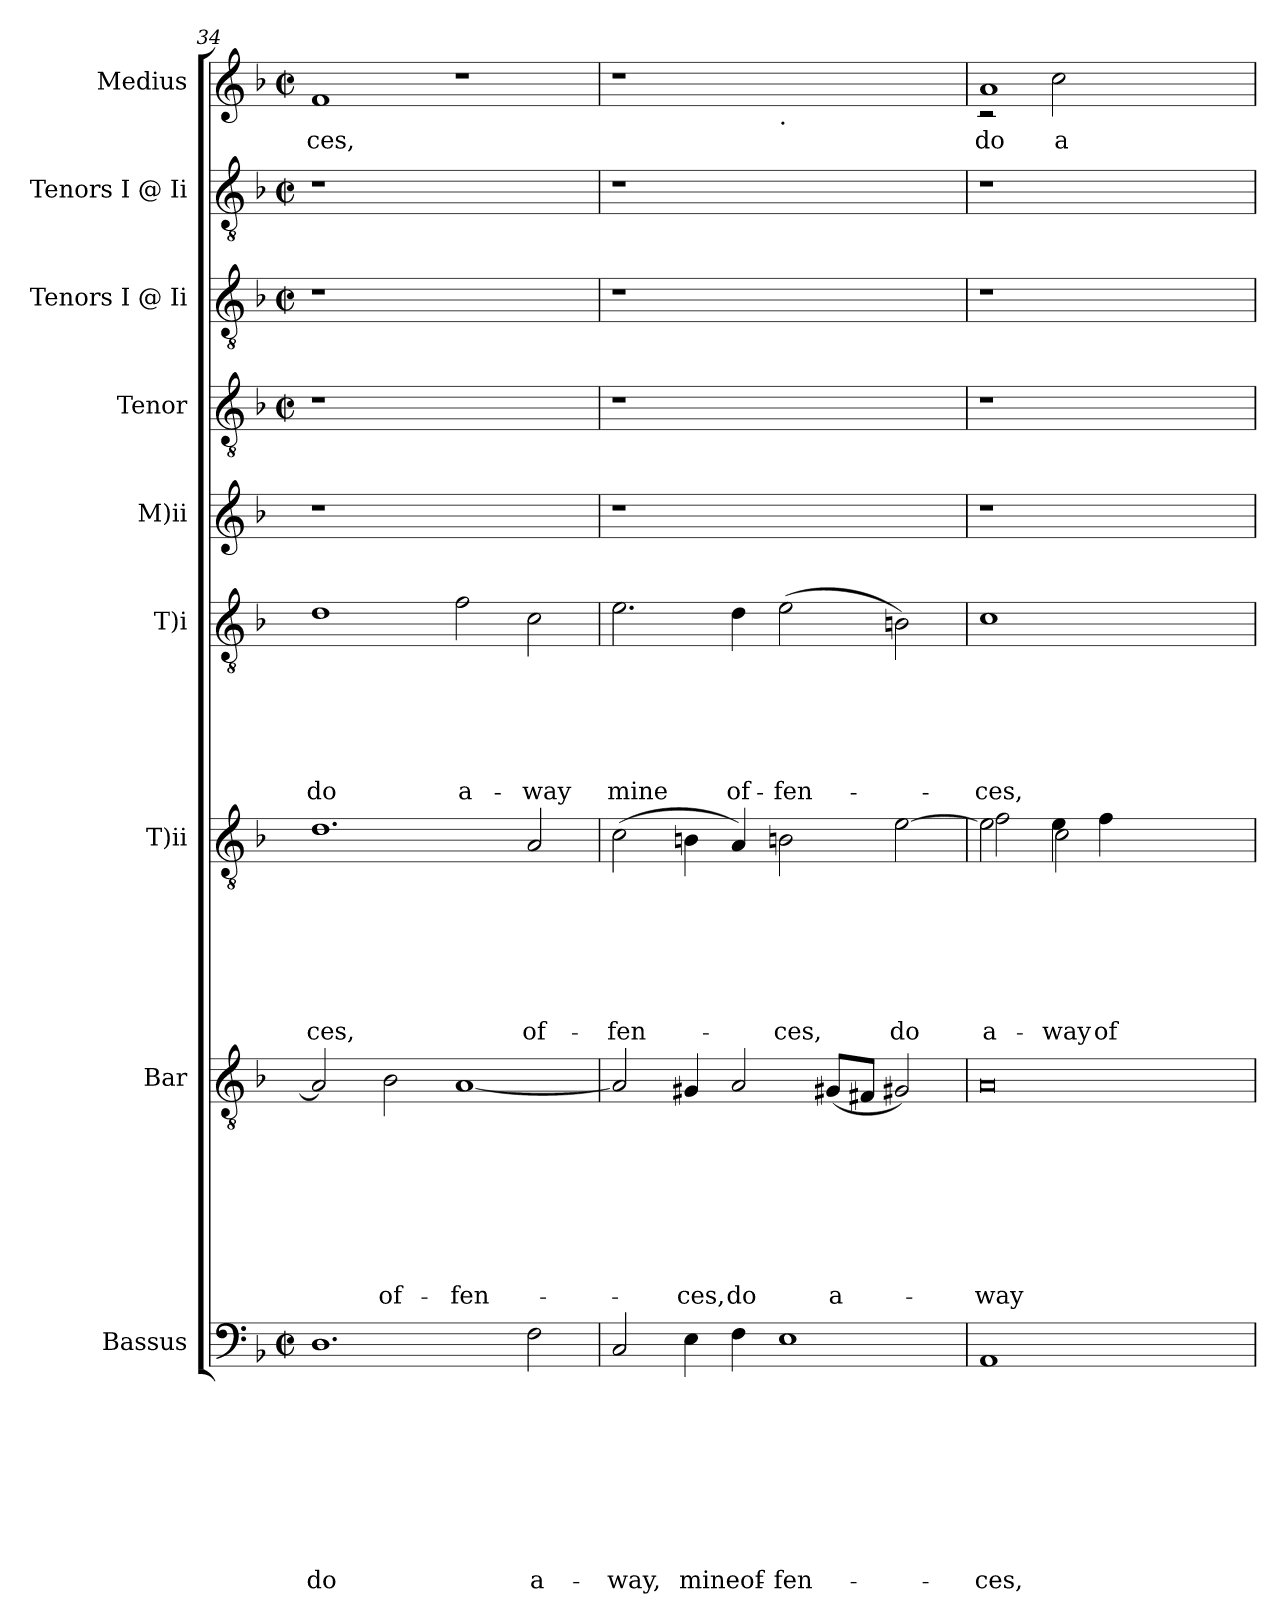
**kern	**text	**text	**text	**text	**text	**text	**text	**text	**text	**kern	**text	**text	**text	**text	**text	**text	**text	**text	**kern	**text	**text	**text	**text	**text	**text	**text	**kern	**text	**text	**text	**text	**text	**text	**kern	**kern	**kern	**kern	**kern	**text
*part9	*part9	*part9	*part9	*part9	*part9	*part9	*part9	*part9	*part9	*part8	*part8	*part8	*part8	*part8	*part8	*part8	*part8	*part8	*part7	*part7	*part7	*part7	*part7	*part7	*part7	*part7	*part6	*part6	*part6	*part6	*part6	*part6	*part6	*part5	*part4	*part3	*part2	*part1	*part1
*staff9	*staff9	*staff9	*staff9	*staff9	*staff9	*staff9	*staff9	*staff9	*staff9	*staff8	*staff8	*staff8	*staff8	*staff8	*staff8	*staff8	*staff8	*staff8	*staff7	*staff7	*staff7	*staff7	*staff7	*staff7	*staff7	*staff7	*staff6	*staff6	*staff6	*staff6	*staff6	*staff6	*staff6	*staff5	*staff4	*staff3	*staff2	*staff1	*staff1
*I"Bassus	*	*	*	*	*	*	*	*	*	*I"Bar	*	*	*	*	*	*	*	*	*I"T)ii	*	*	*	*	*	*	*	*I"T)i	*	*	*	*	*	*	*I"M)ii	*I"Tenor	*I"Tenors I @ Ii	*I"Tenors I @ Ii	*I"Medius	*
*I'B	*	*	*	*	*	*	*	*	*	*I'Bar	*	*	*	*	*	*	*	*	*I'T)ii	*	*	*	*	*	*	*	*I'T)i	*	*	*	*	*	*	*I'M)ii	*	*	*	*I'M	*
*clefF4	*	*	*	*	*	*	*	*	*	*clefGv2	*	*	*	*	*	*	*	*	*clefGv2	*	*	*	*	*	*	*	*clefGv2	*	*	*	*	*	*	*clefG2	*clefGv2	*clefGv2	*clefGv2	*clefG2	*
*k[b-]	*	*	*	*	*	*	*	*	*	*k[b-]	*	*	*	*	*	*	*	*	*k[b-]	*	*	*	*	*	*	*	*k[b-]	*	*	*	*	*	*	*k[b-]	*k[b-]	*k[b-]	*k[b-]	*k[b-]	*
*F:	*	*	*	*	*	*	*	*	*	*F:	*	*	*	*	*	*	*	*	*F:	*	*	*	*	*	*	*	*F:	*	*	*	*	*	*	*F:	*F:	*F:	*F:	*F:	*
*M2/2	*	*	*	*	*	*	*	*	*	*	*	*	*	*	*	*	*	*	*	*	*	*	*	*	*	*	*	*	*	*	*	*	*	*	*M2/2	*M2/2	*M2/2	*M2/2	*
*met(c|)	*	*	*	*	*	*	*	*	*	*	*	*	*	*	*	*	*	*	*	*	*	*	*	*	*	*	*	*	*	*	*	*	*	*	*met(c|)	*met(c|)	*met(c|)	*met(c|)	*
=34	=34	=34	=34	=34	=34	=34	=34	=34	=34	=34	=34	=34	=34	=34	=34	=34	=34	=34	=34	=34	=34	=34	=34	=34	=34	=34	=34	=34	=34	=34	=34	=34	=34	=34	=34	=34	=34	=34	=34
!	!	!	!	!	!	!	!	!	!LO:LY:b	!	!	!	!	!	!	!	!	!	!	!	!	!	!	!	!	!LO:LY:b	!	!	!	!	!	!	!LO:LY:b	!	!	!	!	!	!LO:LY:b
1.D	.	.	.	.	.	.	.	.	do	2A/]	.	.	.	.	.	.	.	.	1.d	.	.	.	.	.	.	-ces,	1d	.	.	.	.	.	do	1r	1r	1r	1r	1f	-ces,
!	!	!	!	!	!	!	!	!	!	!	!	!	!	!	!	!	!	!LO:LY:b	!	!	!	!	!	!	!	!	!	!	!	!	!	!	!	!	!	!	!	!	!
.	.	.	.	.	.	.	.	.	.	2B-\	.	.	.	.	.	.	.	of-	.	.	.	.	.	.	.	.	.	.	.	.	.	.	.	.	.	.	.	.	.
!	!	!	!	!	!	!	!	!	!	!	!	!	!	!	!	!	!	!LO:LY:b	!	!	!	!	!	!	!	!	!	!	!	!	!	!	!LO:LY:b	!	!	!	!	!	!
.	.	.	.	.	.	.	.	.	.	[<1A	.	.	.	.	.	.	.	-fen-	.	.	.	.	.	.	.	.	2f\	.	.	.	.	.	a-	1ryy	1ryy	1ryy	1ryy	1r	.
!	!	!	!	!	!	!	!	!	!LO:LY:b	!	!	!	!	!	!	!	!	!	!	!	!	!	!	!	!	!LO:LY:b	!	!	!	!	!	!	!LO:LY:b	!	!	!	!	!	!
2F\	.	.	.	.	.	.	.	.	a-	.	.	.	.	.	.	.	.	.	2A/	.	.	.	.	.	.	of-	2c\	.	.	.	.	.	-way	.	.	.	.	.	.
!!LO:LB:g=z
=35	=35	=35	=35	=35	=35	=35	=35	=35	=35	=35	=35	=35	=35	=35	=35	=35	=35	=35	=35	=35	=35	=35	=35	=35	=35	=35	=35	=35	=35	=35	=35	=35	=35	=35	=35	=35	=35	=35	=35
!	!	!	!	!	!	!	!	!	!LO:LY:b	!	!	!	!	!	!	!	!	!	!	!	!	!	!	!	!	!LO:LY:b	!	!	!	!	!	!	!LO:LY:b	!	!	!	!	!	!
2C/	.	.	.	.	.	.	.	.	-way,	2A/]	.	.	.	.	.	.	.	.	(>2c\	.	.	.	.	.	.	-fen-	2.e\	.	.	.	.	.	mine	1r	1r	1r	1r	1r	.
!	!	!	!	!	!	!	!	!	!LO:LY:b	!	!	!	!	!	!	!	!	!LO:LY:b	!	!	!	!	!	!	!	!	!	!	!	!	!	!	!	!	!	!	!	!	!
4E\	.	.	.	.	.	.	.	.	mineof-	4G#X/	.	.	.	.	.	.	.	-ces,	4Bn\	.	.	.	.	.	.	.	.	.	.	.	.	.	.	.	.	.	.	.	.
!	!	!	!	!	!	!	!	!	!	!	!	!	!	!	!	!	!	!LO:LY:b	!	!	!	!	!	!	!	!	!	!	!	!	!	!	!LO:LY:b	!	!	!	!	!	!
4F\	.	.	.	.	.	.	.	.	.	2A/	.	.	.	.	.	.	.	do	4A/)	.	.	.	.	.	.	.	4d\	.	.	.	.	.	of-	.	.	.	.	.	.
!	!	!	!	!	!	!	!	!	!	!	!	!	!	!	!	!	!	!	!	!	!	!	!	!	!	!	!	!	!	!	!	!	!	!	!	!	!	!LO:TX:b:t=.	!
!	!	!	!	!	!	!	!	!	!LO:LY:b	!	!	!	!	!	!	!	!	!	!	!	!	!	!	!	!	!LO:LY:b	!	!	!	!	!	!	!LO:LY:b	!	!	!	!	!	!
1E	.	.	.	.	.	.	.	.	-fen-	.	.	.	.	.	.	.	.	.	2Bn\	.	.	.	.	.	.	-ces,	(>2e\	.	.	.	.	.	-fen-	1ryy	1ryy	1ryy	1ryy	1ryy	.
!	!	!	!	!	!	!	!	!	!	!	!	!	!	!	!	!	!	!LO:LY:b	!	!	!	!	!	!	!	!	!	!	!	!	!	!	!	!	!	!	!	!	!
.	.	.	.	.	.	.	.	.	.	(<8G#X/L	.	.	.	.	.	.	.	a-	.	.	.	.	.	.	.	.	.	.	.	.	.	.	.	.	.	.	.	.	.
.	.	.	.	.	.	.	.	.	.	8F#X/J	.	.	.	.	.	.	.	.	.	.	.	.	.	.	.	.	.	.	.	.	.	.	.	.	.	.	.	.	.
!	!	!	!	!	!	!	!	!	!	!	!	!	!	!	!	!	!	!	!	!	!	!	!	!	!	!LO:LY:b	!	!	!	!	!	!	!	!	!	!	!	!	!
.	.	.	.	.	.	.	.	.	.	2G#X/)	.	.	.	.	.	.	.	.	[>2e\	.	.	.	.	.	.	do	2Bn\)	.	.	.	.	.	.	.	.	.	.	.	.
=36	=36	=36	=36	=36	=36	=36	=36	=36	=36	=36	=36	=36	=36	=36	=36	=36	=36	=36	=36	=36	=36	=36	=36	=36	=36	=36	=36	=36	=36	=36	=36	=36	=36	=36	=36	=36	=36	=36	=36
!	!	!	!	!	!	!	!	!	!LO:LY:b	!	!	!	!	!	!	!	!	!LO:LY:b	!	!	!	!	!	!	!	!LO:LY:b	!	!	!	!	!	!	!LO:LY:b	!	!	!	!	!	!LO:LY:b
*	*	*	*	*	*	*	*	*	*	*	*	*	*	*	*	*	*	*	*^	*	*	*	*	*	*	*	*	*	*	*	*	*	*	*	*	*	*	*^	*
1AA	.	.	.	.	.	.	.	.	-ces,	0A	.	.	.	.	.	.	.	-way	2e\]	2f\	.	.	.	.	.	.	-a-	1c	.	.	.	.	.	-ces,	1r	1r	1r	1r	1a	2rc	do
!	!	!	!	!	!	!	!	!	!	!	!	!	!	!	!	!	!	!	!	!	!	!	!	!	!	!	!LO:LY:b	!	!	!	!	!	!	!	!	!	!	!	!	!	!
!	!	!	!	!	!	!	!	!	!	!	!	!	!	!	!	!	!	!	!	!	!	!	!	!	!	!	!LO:LY:b	!	!	!	!	!	!	!	!	!	!	!	!	!	!LO:LY:b
.	.	.	.	.	.	.	.	.	.	.	.	.	.	.	.	.	.	.	4e\	2c\	.	.	.	.	.	.	-way	.	.	.	.	.	.	.	.	.	.	.	.	2cc\	a-
!	!	!	!	!	!	!	!	!	!	!	!	!	!	!	!	!	!	!	!	!	!	!	!	!	!	!	!LO:LY:b	!	!	!	!	!	!	!	!	!	!	!	!	!	!
.	.	.	.	.	.	.	.	.	.	.	.	.	.	.	.	.	.	.	4f\	.	.	.	.	.	.	.	of-	.	.	.	.	.	.	.	.	.	.	.	.	.	.
1ryy	.	.	.	.	.	.	.	.	.	.	.	.	.	.	.	.	.	.	1ryy	1ryy	.	.	.	.	.	.	.	1ryy	.	.	.	.	.	.	1ryy	1ryy	1ryy	1ryy	1ryy	1ryy	.
*	*	*	*	*	*	*	*	*	*	*	*	*	*	*	*	*	*	*	*v	*v	*	*	*	*	*	*	*	*	*	*	*	*	*	*	*	*	*	*	*v	*v	*
=	=	=	=	=	=	=	=	=	=	=	=	=	=	=	=	=	=	=	=	=	=	=	=	=	=	=	=	=	=	=	=	=	=	=	=	=	=	=	=
*-	*-	*-	*-	*-	*-	*-	*-	*-	*-	*-	*-	*-	*-	*-	*-	*-	*-	*-	*-	*-	*-	*-	*-	*-	*-	*-	*-	*-	*-	*-	*-	*-	*-	*-	*-	*-	*-	*-	*-
